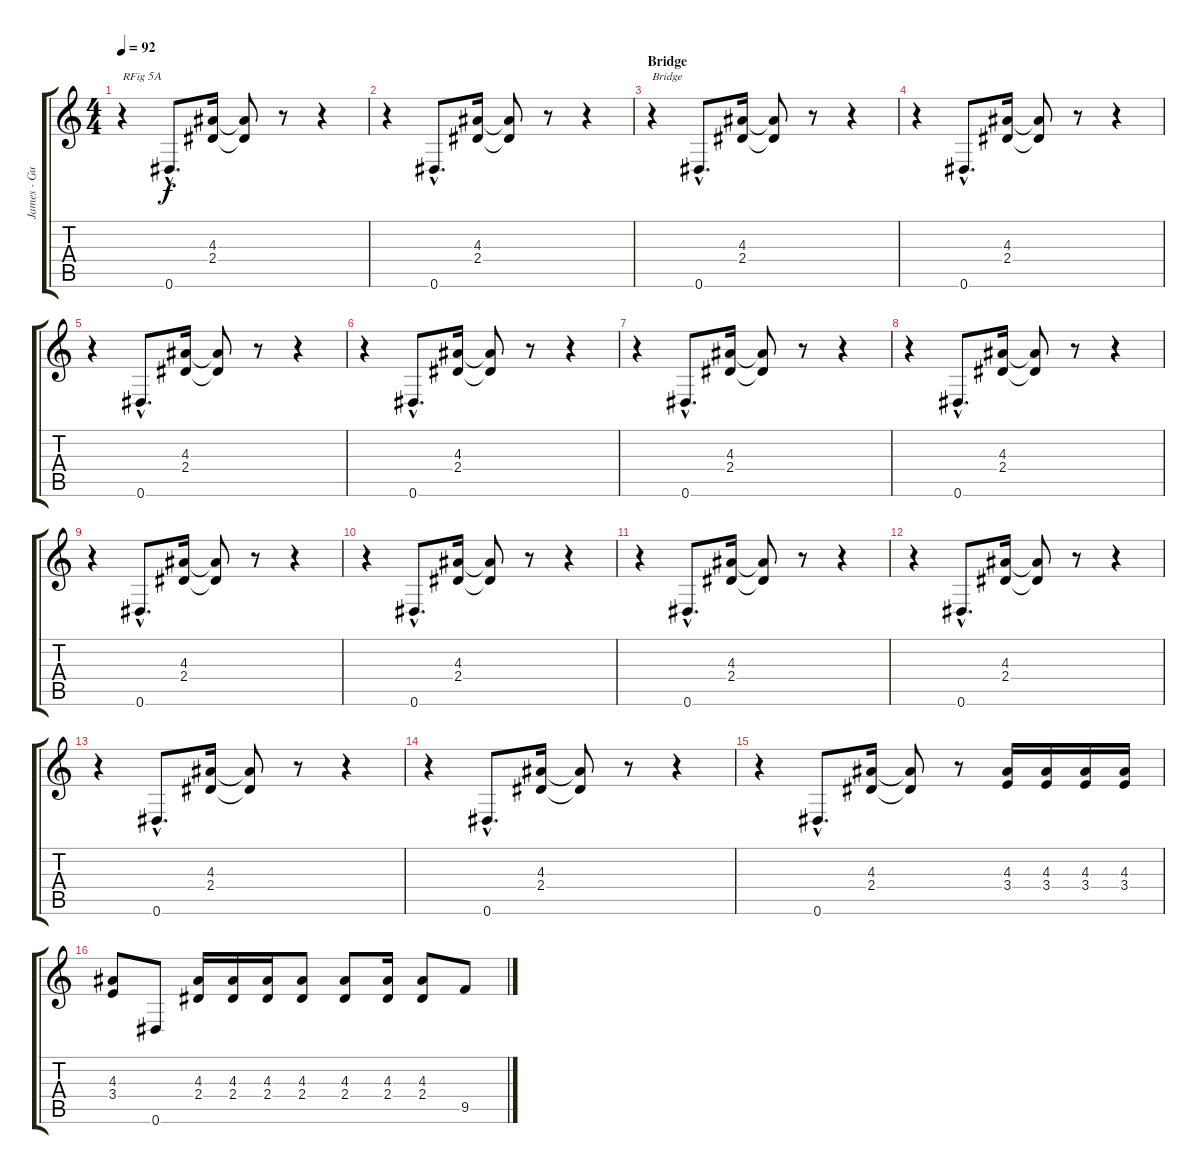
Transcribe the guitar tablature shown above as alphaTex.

\track ("James - Guitar" "James - Gu") {instrument distortionguitar}
\staff {score tabs}
\tuning (Eb4 Bb3 Gb3 Db3 Ab2 Eb2) {hide}
\ts (4 4)
\tempo 92
\clef g2
\ks c
r.4{txt "RFig 5A" dy f} 0.6{hac}.8{d} (4.3 2.4).16 (4.3{t} 2.4{t}).8 r.8 r.4 |
r.4 0.6{hac}.8{d} (4.3 2.4).16 (4.3{t} 2.4{t}).8 r.8 r.4 |
\section ("" "Bridge")
r.4{txt "Bridge"} 0.6{hac}.8{d} (4.3 2.4).16 (4.3{t} 2.4{t}).8 r.8 r.4 |
r.4 0.6{hac}.8{d} (4.3 2.4).16 (4.3{t} 2.4{t}).8 r.8 r.4 |
r.4 0.6{hac}.8{d} (4.3 2.4).16 (4.3{t} 2.4{t}).8 r.8 r.4 |
r.4 0.6{hac}.8{d} (4.3 2.4).16 (4.3{t} 2.4{t}).8 r.8 r.4 |
r.4 0.6{hac}.8{d} (4.3 2.4).16 (4.3{t} 2.4{t}).8 r.8 r.4 |
r.4 0.6{hac}.8{d} (4.3 2.4).16 (4.3{t} 2.4{t}).8 r.8 r.4 |
r.4 0.6{hac}.8{d} (4.3 2.4).16 (4.3{t} 2.4{t}).8 r.8 r.4 |
r.4 0.6{hac}.8{d} (4.3 2.4).16 (4.3{t} 2.4{t}).8 r.8 r.4 |
r.4 0.6{hac}.8{d} (4.3 2.4).16 (4.3{t} 2.4{t}).8 r.8 r.4 |
r.4 0.6{hac}.8{d} (4.3 2.4).16 (4.3{t} 2.4{t}).8 r.8 r.4 |
r.4 0.6{hac}.8{d} (4.3 2.4).16 (4.3{t} 2.4{t}).8 r.8 r.4 |
r.4 0.6{hac}.8{d} (4.3 2.4).16 (4.3{t} 2.4{t}).8 r.8 r.4 |
r.4 0.6{hac}.8{d} (4.3 2.4).16 (4.3{t} 2.4{t}).8 r.8 (4.3 3.4).16 (4.3 3.4).16 (4.3 3.4).16 (4.3 3.4).16 |
(4.3 3.4).8 0.6.8 (4.3 2.4).16 (4.3 2.4).16 (4.3 2.4).16 (4.3 2.4).8 (4.3 2.4).8 (4.3 2.4).16 (4.3 2.4).8 9.5{ss}.8
